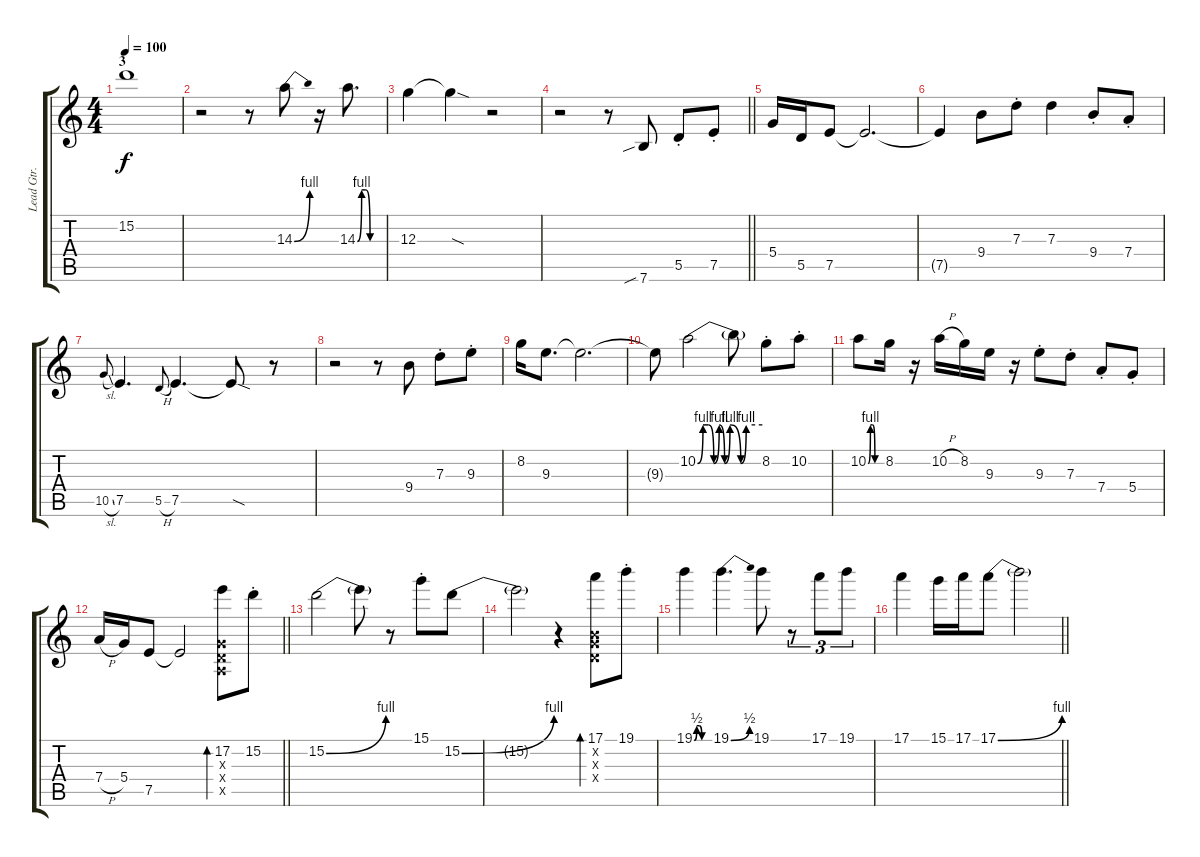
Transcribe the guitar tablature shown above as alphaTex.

\track ("Lead Gtr." "Lead Gtr.") {instrument overdrivenguitar}
\staff {score tabs}
\tuning (E4 B3 G3 D3 A2 E2) {hide}
\ts (4 4)
\section ("" "3")
\tempo 100
\clef g2
\ks c
15.2{t}.1{dy f} |
r.2 r.8 14.3{be (bend 0 0 60 4)}.8 r.16 14.3{be (custom 0 0 10 4 20 4 30 0 60 0)}.8{d} |
12.3.4 12.3{sod t}.4 r.2 |
\barLineRight lightlight
r.2 r.8 7.6{sib}.8 5.5{st}.8 7.5{st}.8 |
\section ("" "")
5.4.16 5.5.16 7.5.8 7.5{t}.2{d} |
7.5{t}.4 9.4.8 7.3{st}.8 7.3.4 9.4{st}.8 7.4{st}.8 |
10.5{sl}.8{gr onbeat} 7.5.4{d} 5.5{h}.8{gr onbeat} 7.5.4{d} 7.5{sod t}.8 r.8 |
r.2 r.8 9.4.8 7.3{st}.8 9.3{st}.8 |
8.2.16 9.3.8{d} 9.3{t}.2{d} |
9.3{t}.8 10.2{be (custom 0 0 5 4 10 4 15 0 20 4 25 0 30 4 40 0 45 4 60 4)}.2 10.2{t}.8 8.2{st}.8 10.2{st}.8 |
10.2{be (custom 0 0 10 4 20 4 30 0 60 0)}.8 8.2.16 r.16 10.2{h}.16 8.2.16 9.3.16 r.16 9.3{st}.8 7.3{st}.8 7.4{st}.8 5.4{st}.8 |
\barLineRight lightlight
7.4{h}.16 5.4.16 7.5.8 7.5{t}.2 (17.2 0.3{x} 0.4{x} 0.5{x}).8{bd 240} 15.2{st}.8 |
\section ("" "")
15.2{be (bend 0 0 60 4)}.2 15.2{t}.8 r.8 15.1{st}.8 15.2{be (bend 0 0 60 4)}.8 |
15.2{t}.2 r.4 (17.1 0.2{x} 0.3{x} 0.4{x}).8{bd 240} 19.1{st}.8 |
19.1{be (custom 0 0 10 2 20 2 30 0 60 0)}.4 19.1{be (bend 0 0 60 2)}.4{d} 19.1.8 r.8{tu (3 2)} 17.1.8{tu (3 2)} 19.1.8{tu (3 2)} |
\barLineRight lightlight
17.1.4 15.1.16 17.1.16 17.1{be (bend 0 0 60 4)}.8 17.1{t}.2
